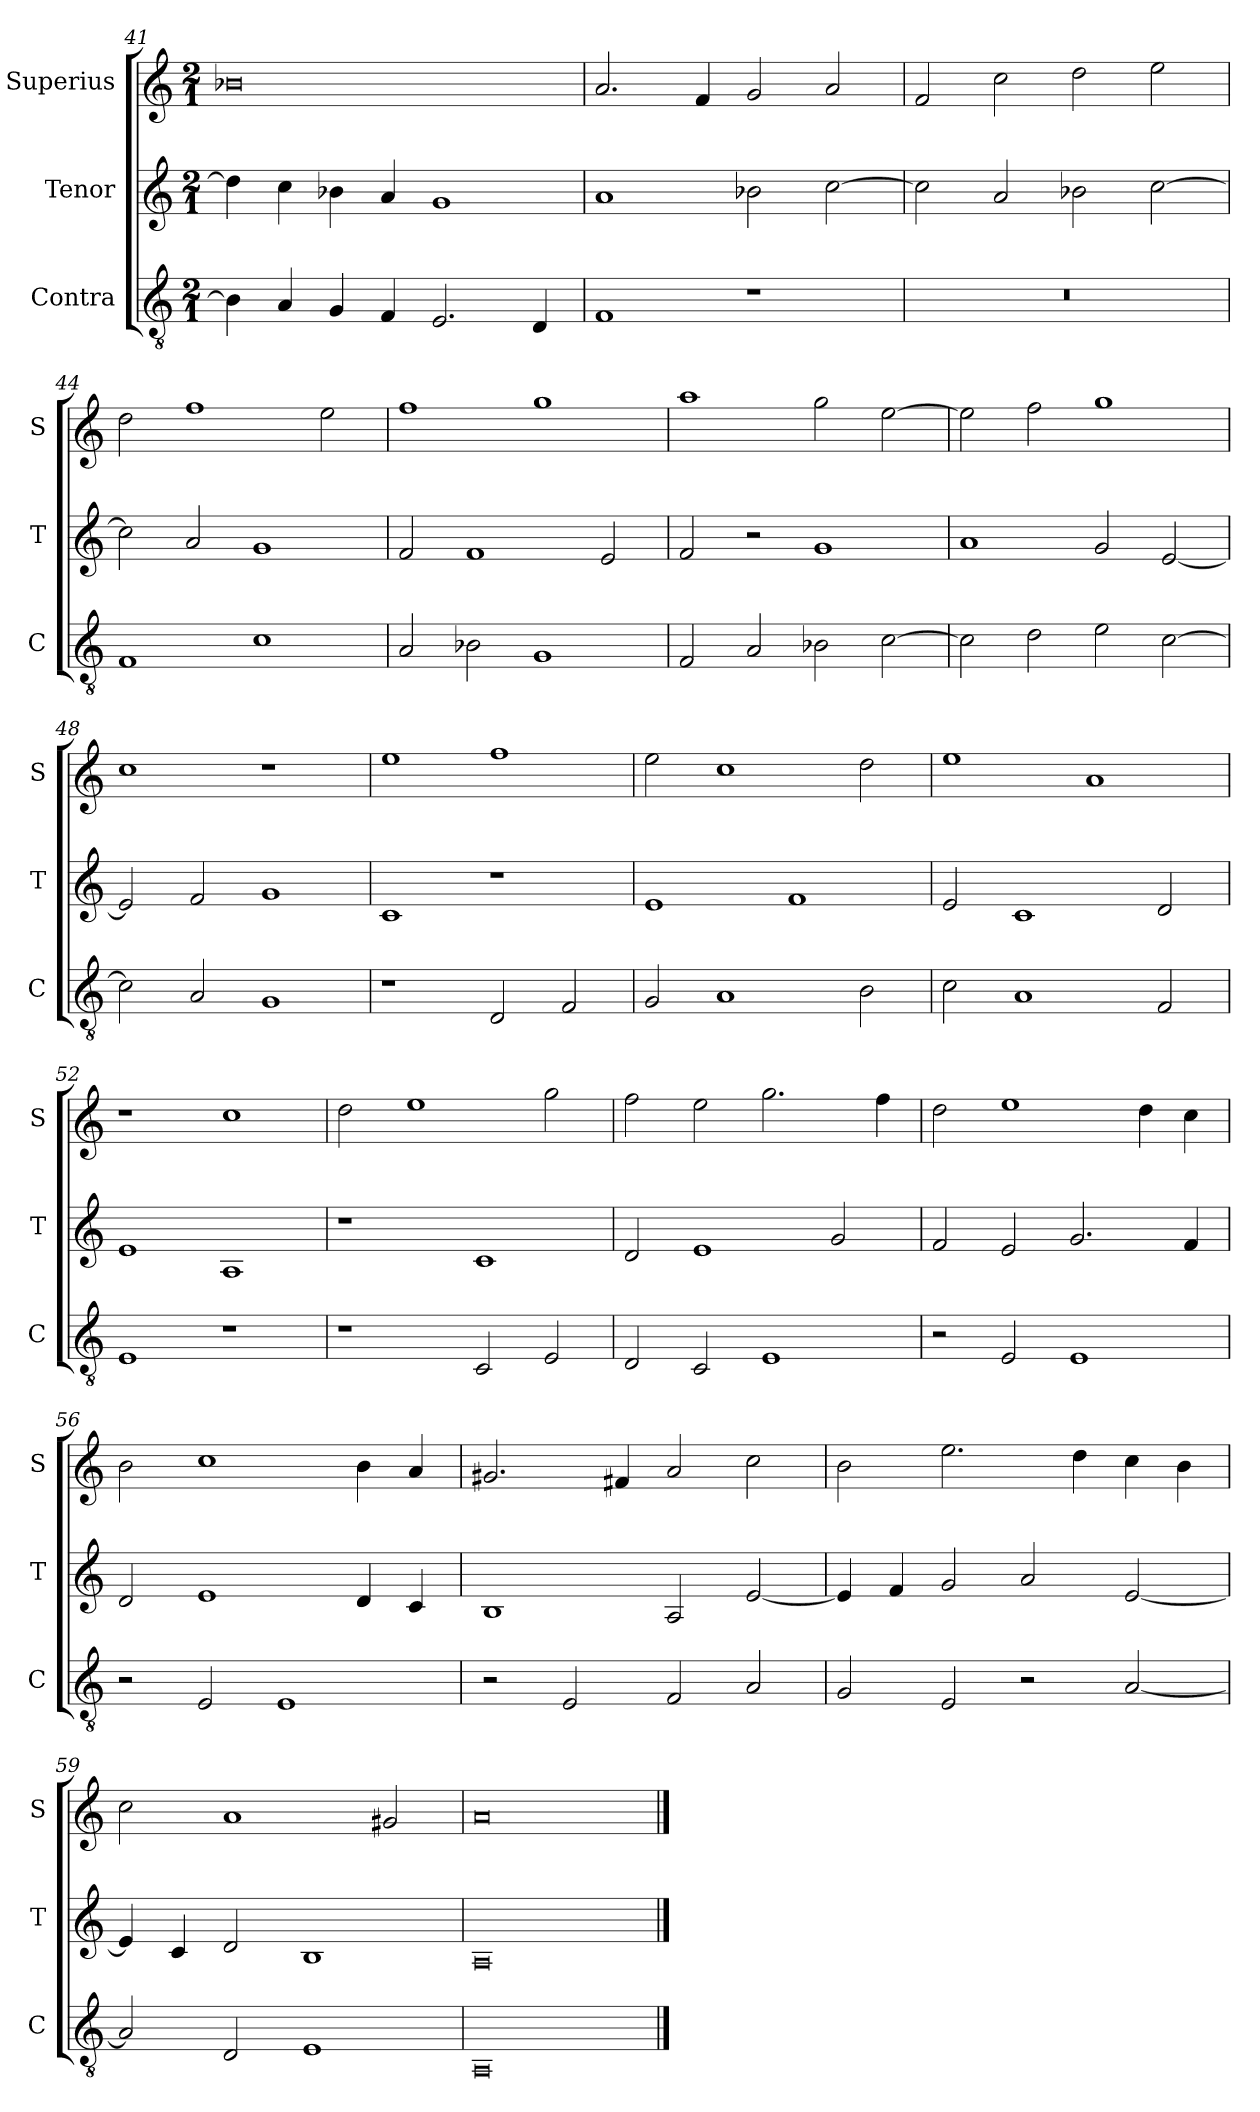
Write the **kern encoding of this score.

**kern	**kern	**kern
*part3	*part2	*part1
*staff3	*staff2	*staff1
*I"Contra	*I"Tenor	*I"Superius
*I'C	*I'T	*I'S
*clefGv2	*clefG2	*clefG2
*k[]	*k[]	*k[]
*M2/1	*M2/1	*M2/1
=41	=41	=41
4B-\]	4dd\]	0b-X
4A/	4cc\	.
4G/	4b-X\	.
4F/	4a/	.
2.E/	1g	.
4D/	.	.
=42	=42	=42
1F	1a	2.a/
.	.	4f/
1r	2b-X\	2g/
.	[2cc\	2a/
=43	=43	=43
0r	2cc\]	2f/
.	2a/	2cc\
.	2b-X\	2dd\
.	[2cc\	2ee\
=44	=44	=44
1F	2cc\]	2dd\
.	2a/	1ff
1c	1g	.
.	.	2ee\
=45	=45	=45
2A/	2f/	1ff
2B-X\	1f	.
1G	.	1gg
.	2e/	.
=46	=46	=46
2F/	2f/	1aa
2A/	2r	.
2B-X\	1g	2gg\
[2c\	.	[2ee\
=47	=47	=47
2c\]	1a	2ee\]
2d\	.	2ff\
2e\	2g/	1gg
[2c\	[2e/	.
=48	=48	=48
2c\]	2e/]	1cc
2A/	2f/	.
1G	1g	1r
=49	=49	=49
1r	1c	1ee
2D/	1r	1ff
2F/	.	.
=50	=50	=50
2G/	1e	2ee\
1A	.	1cc
.	1f	.
2B\	.	2dd\
=51	=51	=51
2c\	2e/	1ee
1A	1c	.
.	.	1a
2F/	2d/	.
=52	=52	=52
1E	1e	1r
1r	1A	1cc
=53	=53	=53
1r	1r	2dd\
.	.	1ee
2C/	1c	.
2E/	.	2gg\
=54	=54	=54
2D/	2d/	2ff\
2C/	1e	2ee\
1E	.	2.gg\
.	2g/	.
.	.	4ff\
=55	=55	=55
2r	2f/	2dd\
2E/	2e/	1ee
1E	2.g/	.
.	.	4dd\
.	4f/	4cc\
=56	=56	=56
2r	2d/	2b\
2E/	1e	1cc
1E	.	.
.	4d/	4b\
.	4c/	4a/
=57	=57	=57
2r	1B	2.g#X/
2E/	.	.
.	.	4f#X/
2F/	2A/	2a/
2A/	[2e/	2cc\
=58	=58	=58
2G/	4e/]	2b\
.	4f/	.
2E/	2g/	2.ee\
2r	2a/	.
.	.	4dd\
[2A/	[2e/	4cc\
.	.	4b\
=59	=59	=59
2A/]	4e/]	2cc\
.	4c/	.
2D/	2d/	1a
1E	1B	.
.	.	2g#X/
=60	=60	=60
0AA	0A	0a
==	==	==
*-	*-	*-
